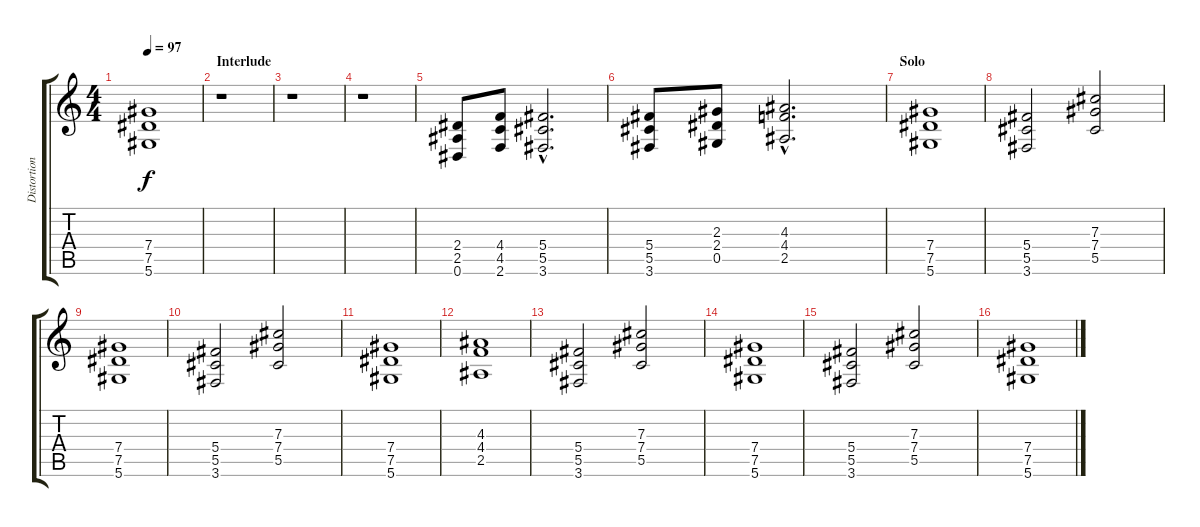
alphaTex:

\track ("Distortion" "Distortion") {instrument distortionguitar}
\staff {score tabs}
\tuning (Eb4 Bb3 Gb3 Db3 Ab2 Eb2) {hide}
\ts (4 4)
\tempo 97
\clef g2
\ks c
(7.4 7.5 5.6).1{dy f} |
\section ("" "Interlude")
r.1 |
r.1 |
r.1 |
(2.4 2.5 0.6).8 (4.4 4.5 2.6).8 (5.4{hac} 5.5{hac} 3.6{hac}).2{d} |
(5.4 5.5 3.6).8 (2.3 2.4 0.5).8 (4.3{hac} 4.4{hac} 2.5{hac}).2{d} |
\section ("" "Solo")
(7.4 7.5 5.6).1{volume 12} |
(5.4 5.5 3.6).2 (7.3 7.4 5.5).2 |
(7.4 7.5 5.6).1 |
(5.4 5.5 3.6).2 (7.3 7.4 5.5).2 |
(7.4 7.5 5.6).1 |
(4.3 4.4 2.5).1 |
(5.4 5.5 3.6).2 (7.3 7.4 5.5).2 |
(7.4 7.5 5.6).1 |
(5.4 5.5 3.6).2 (7.3 7.4 5.5).2 |
(7.4 7.5 5.6).1
